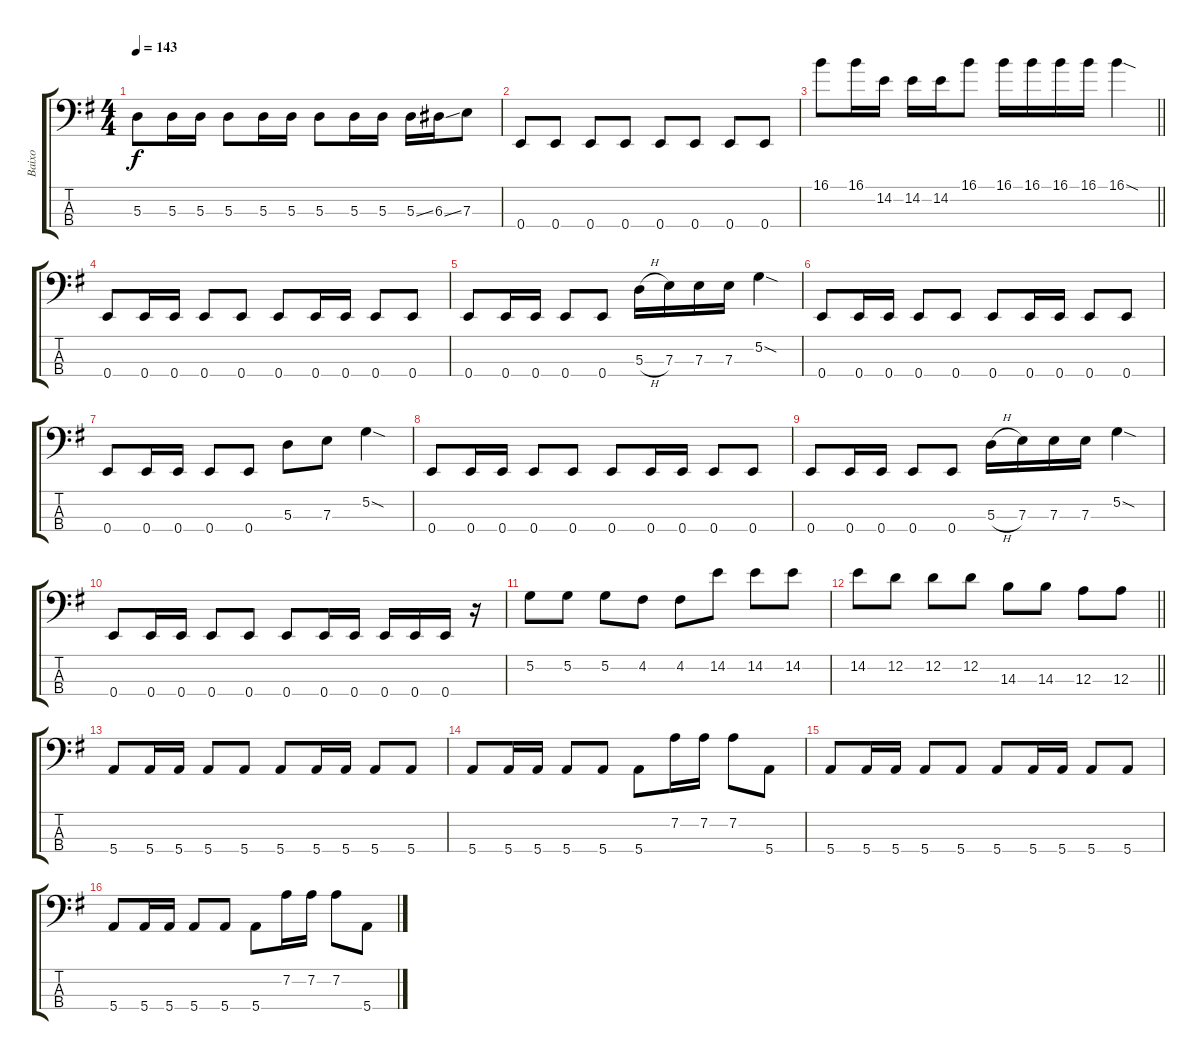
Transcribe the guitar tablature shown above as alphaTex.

\track ("Baixo" "Baixo") {instrument electricbassfinger}
\staff {score tabs}
\tuning (G2 D2 A1 E1) {hide}
\ts (4 4)
\tempo 143
\clef f4
\ks g
5.3.8{dy f} 5.3.16 5.3.16 5.3.8 5.3.16 5.3.16 5.3.8 5.3.16 5.3.16 5.3{ss}.16 6.3{ss}.16 7.3.8 |
0.4.8 0.4.8 0.4.8 0.4.8 0.4.8 0.4.8 0.4.8 0.4.8 |
\barLineRight lightlight
16.1.8 16.1.16 14.2.16 14.2.16 14.2.16 16.1.8 16.1.16 16.1.16 16.1.16 16.1.16 16.1{sod}.4 |
0.4.8 0.4.16 0.4.16 0.4.8 0.4.8 0.4.8 0.4.16 0.4.16 0.4.8 0.4.8 |
0.4.8 0.4.16 0.4.16 0.4.8 0.4.8 5.3{h}.16 7.3.16 7.3.16 7.3.16 5.2{sod}.4 |
0.4.8 0.4.16 0.4.16 0.4.8 0.4.8 0.4.8 0.4.16 0.4.16 0.4.8 0.4.8 |
0.4.8 0.4.16 0.4.16 0.4.8 0.4.8 5.3.8 7.3.8 5.2{sod}.4 |
0.4.8 0.4.16 0.4.16 0.4.8 0.4.8 0.4.8 0.4.16 0.4.16 0.4.8 0.4.8 |
0.4.8 0.4.16 0.4.16 0.4.8 0.4.8 5.3{h}.16 7.3.16 7.3.16 7.3.16 5.2{sod}.4 |
0.4.8 0.4.16 0.4.16 0.4.8 0.4.8 0.4.8 0.4.16 0.4.16 0.4.16 0.4.16 0.4.16 r.16 |
5.2.8 5.2.8 5.2.8 4.2.8 4.2.8 14.2.8 14.2.8 14.2.8 |
\barLineRight lightlight
14.2.8 12.2.8 12.2.8 12.2.8 14.3.8 14.3.8 12.3.8 12.3.8 |
5.4.8 5.4.16 5.4.16 5.4.8 5.4.8 5.4.8 5.4.16 5.4.16 5.4.8 5.4.8 |
5.4.8 5.4.16 5.4.16 5.4.8 5.4.8 5.4.8 7.2.16 7.2.16 7.2.8 5.4.8 |
5.4.8 5.4.16 5.4.16 5.4.8 5.4.8 5.4.8 5.4.16 5.4.16 5.4.8 5.4.8 |
5.4.8 5.4.16 5.4.16 5.4.8 5.4.8 5.4.8 7.2.16 7.2.16 7.2.8 5.4.8
